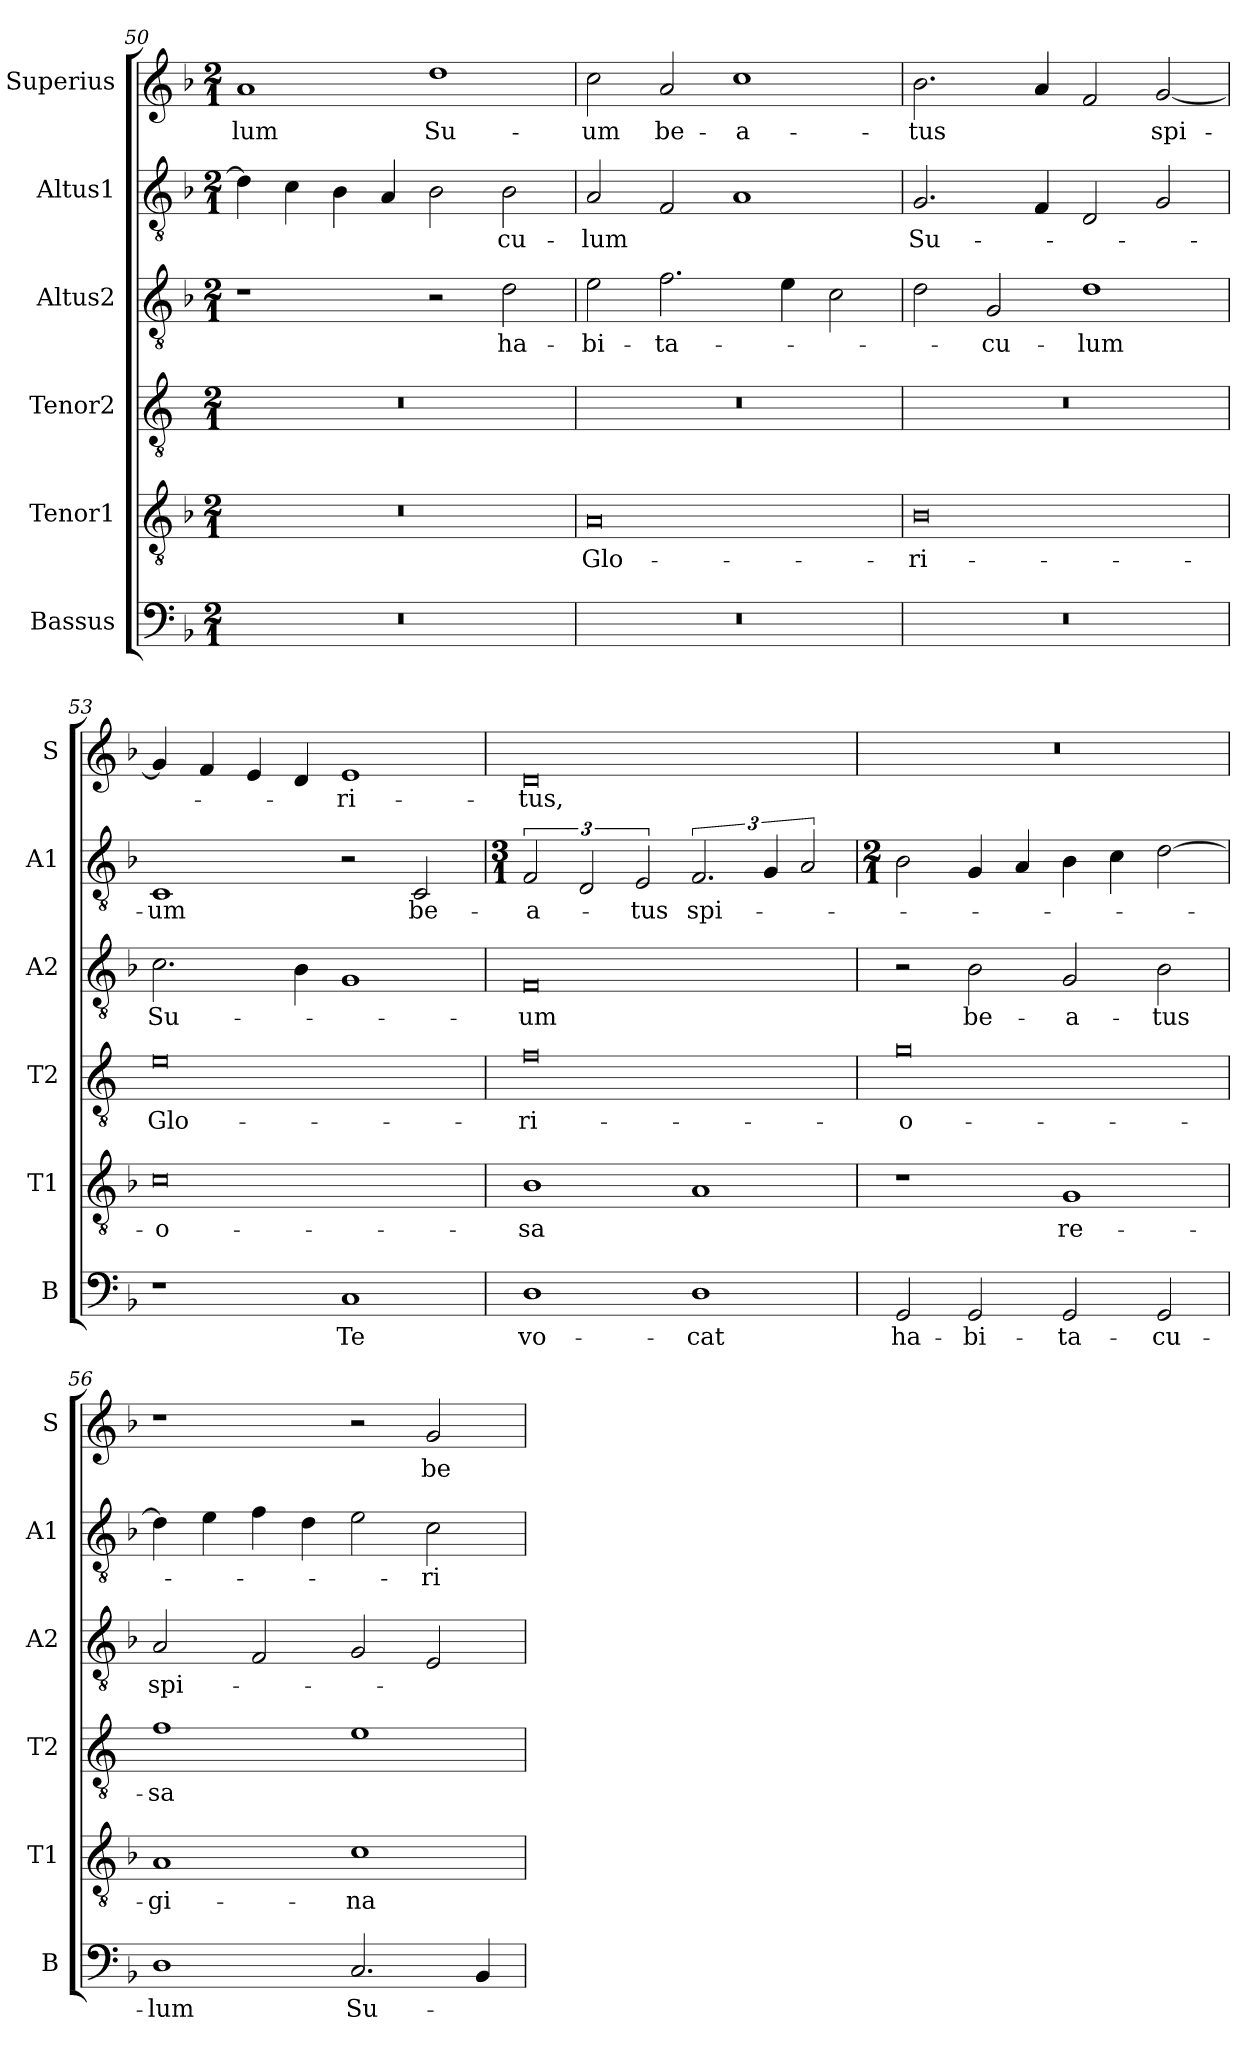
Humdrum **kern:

**kern	**text	**kern	**text	**kern	**text	**kern	**text	**kern	**text	**kern	**text
*part6	*part6	*part5	*part5	*part4	*part4	*part3	*part3	*part2	*part2	*part1	*part1
*staff6	*staff6	*staff5	*staff5	*staff4	*staff4	*staff3	*staff3	*staff2	*staff2	*staff1	*staff1
*I"Bassus	*	*I"Tenor1	*	*I"Tenor2	*	*I"Altus2	*	*I"Altus1	*	*I"Superius	*
*I'B	*	*I'T1	*	*I'T2	*	*I'A2	*	*I'A1	*	*I'S	*
*clefF4	*	*clefGv2	*	*clefGv2	*	*clefGv2	*	*clefGv2	*	*clefG2	*
*k[b-]	*	*k[b-]	*	*k[]	*	*k[b-]	*	*k[b-]	*	*k[b-]	*
*M2/1	*	*M2/1	*	*M2/1	*	*M2/1	*	*M2/1	*	*M2/1	*
=50	=50	=50	=50	=50	=50	=50	=50	=50	=50	=50	=50
0r	.	0r	.	0r	.	1r	.	4d\]	.	1a	-lum
.	.	.	.	.	.	.	.	4c\	.	.	.
.	.	.	.	.	.	.	.	4B-\	.	.	.
.	.	.	.	.	.	.	.	4A/	.	.	.
.	.	.	.	.	.	2r	.	2B-\	.	1dd	Su-
.	.	.	.	.	.	2d\	ha-	2B-\	-cu-	.	.
=51	=51	=51	=51	=51	=51	=51	=51	=51	=51	=51	=51
0r	.	0A	Glo-	0r	.	2e\	-bi-	2A/	-lum	2cc\	-um
.	.	.	.	.	.	2.f\	-ta-	2F/	.	2a/	be-
.	.	.	.	.	.	.	.	1A	.	1cc	-a-
.	.	.	.	.	.	4e\	.	.	.	.	.
.	.	.	.	.	.	2c\	.	.	.	.	.
=52	=52	=52	=52	=52	=52	=52	=52	=52	=52	=52	=52
0r	.	0B-	-ri-	0r	.	2d\	.	2.G/	-Su-	2.b-\	-tus
.	.	.	.	.	.	2G/	-cu-	.	.	.	.
.	.	.	.	.	.	.	.	4F/	.	4a/	.
.	.	.	.	.	.	1d	-lum	2D/	.	2f/	.
.	.	.	.	.	.	.	.	2G/	.	[2g/	spi-
=53	=53	=53	=53	=53	=53	=53	=53	=53	=53	=53	=53
1r	.	0c	-o-	0e	Glo-	2.c\	Su-	1C	um	4g/]	.
.	.	.	.	.	.	.	.	.	.	4f/	.
.	.	.	.	.	.	.	.	.	.	4e/	.
.	.	.	.	.	.	4B-\	.	.	.	4d/	.
1C	Te	.	.	.	.	1G	.	2r	.	1e	-ri-
.	.	.	.	.	.	.	.	2C/	be-	.	.
=54	=54	=54	=54	=54	=54	=54	=54	=54	=54	=54	=54
*	*	*	*	*	*	*	*	*M3/1	*	*	*
1D	vo-	1B-	-sa	0f	-ri-	0F	-um	3F/	-a-	0d	-tus,
.	.	.	.	.	.	.	.	3D/	.	.	.
.	.	.	.	.	.	.	.	3E/	-tus	.	.
1D	-cat	1A	.	.	.	.	.	3.F/	spi-	.	.
.	.	.	.	.	.	.	.	6G/	.	.	.
.	.	.	.	.	.	.	.	3A/	.	.	.
=55	=55	=55	=55	=55	=55	=55	=55	=55	=55	=55	=55
*	*	*	*	*	*	*	*	*M2/1	*	*	*
2GG/	ha-	1r	.	0g	-o-	2r	.	2B-\	.	0r	.
2GG/	-bi-	.	.	.	.	2B-\	be-	4G/	.	.	.
.	.	.	.	.	.	.	.	4A/	.	.	.
2GG/	-ta-	1G	re-	.	.	2G/	-a-	4B-\	.	.	.
.	.	.	.	.	.	.	.	4c\	.	.	.
2GG/	-cu-	.	.	.	.	2B-\	-tus	[2d\	.	.	.
=56	=56	=56	=56	=56	=56	=56	=56	=56	=56	=56	=56
1D	-lum	1A	-gi-	1f	-sa	2A/	spi-	4d\]	.	1r	.
.	.	.	.	.	.	.	.	4e\	.	.	.
.	.	.	.	.	.	2F/	.	4f\	.	.	.
.	.	.	.	.	.	.	.	4d\	.	.	.
2.C/	Su-	1c	-na	1e	.	2G/	.	2e\	.	2r	.
.	.	.	.	.	.	2E/	.	2c\	-ri-	2g/	be-
4BB-/	.	.	.	.	.	.	.	.	.	.	.
=	=	=	=	=	=	=	=	=	=	=	=
*-	*-	*-	*-	*-	*-	*-	*-	*-	*-	*-	*-
